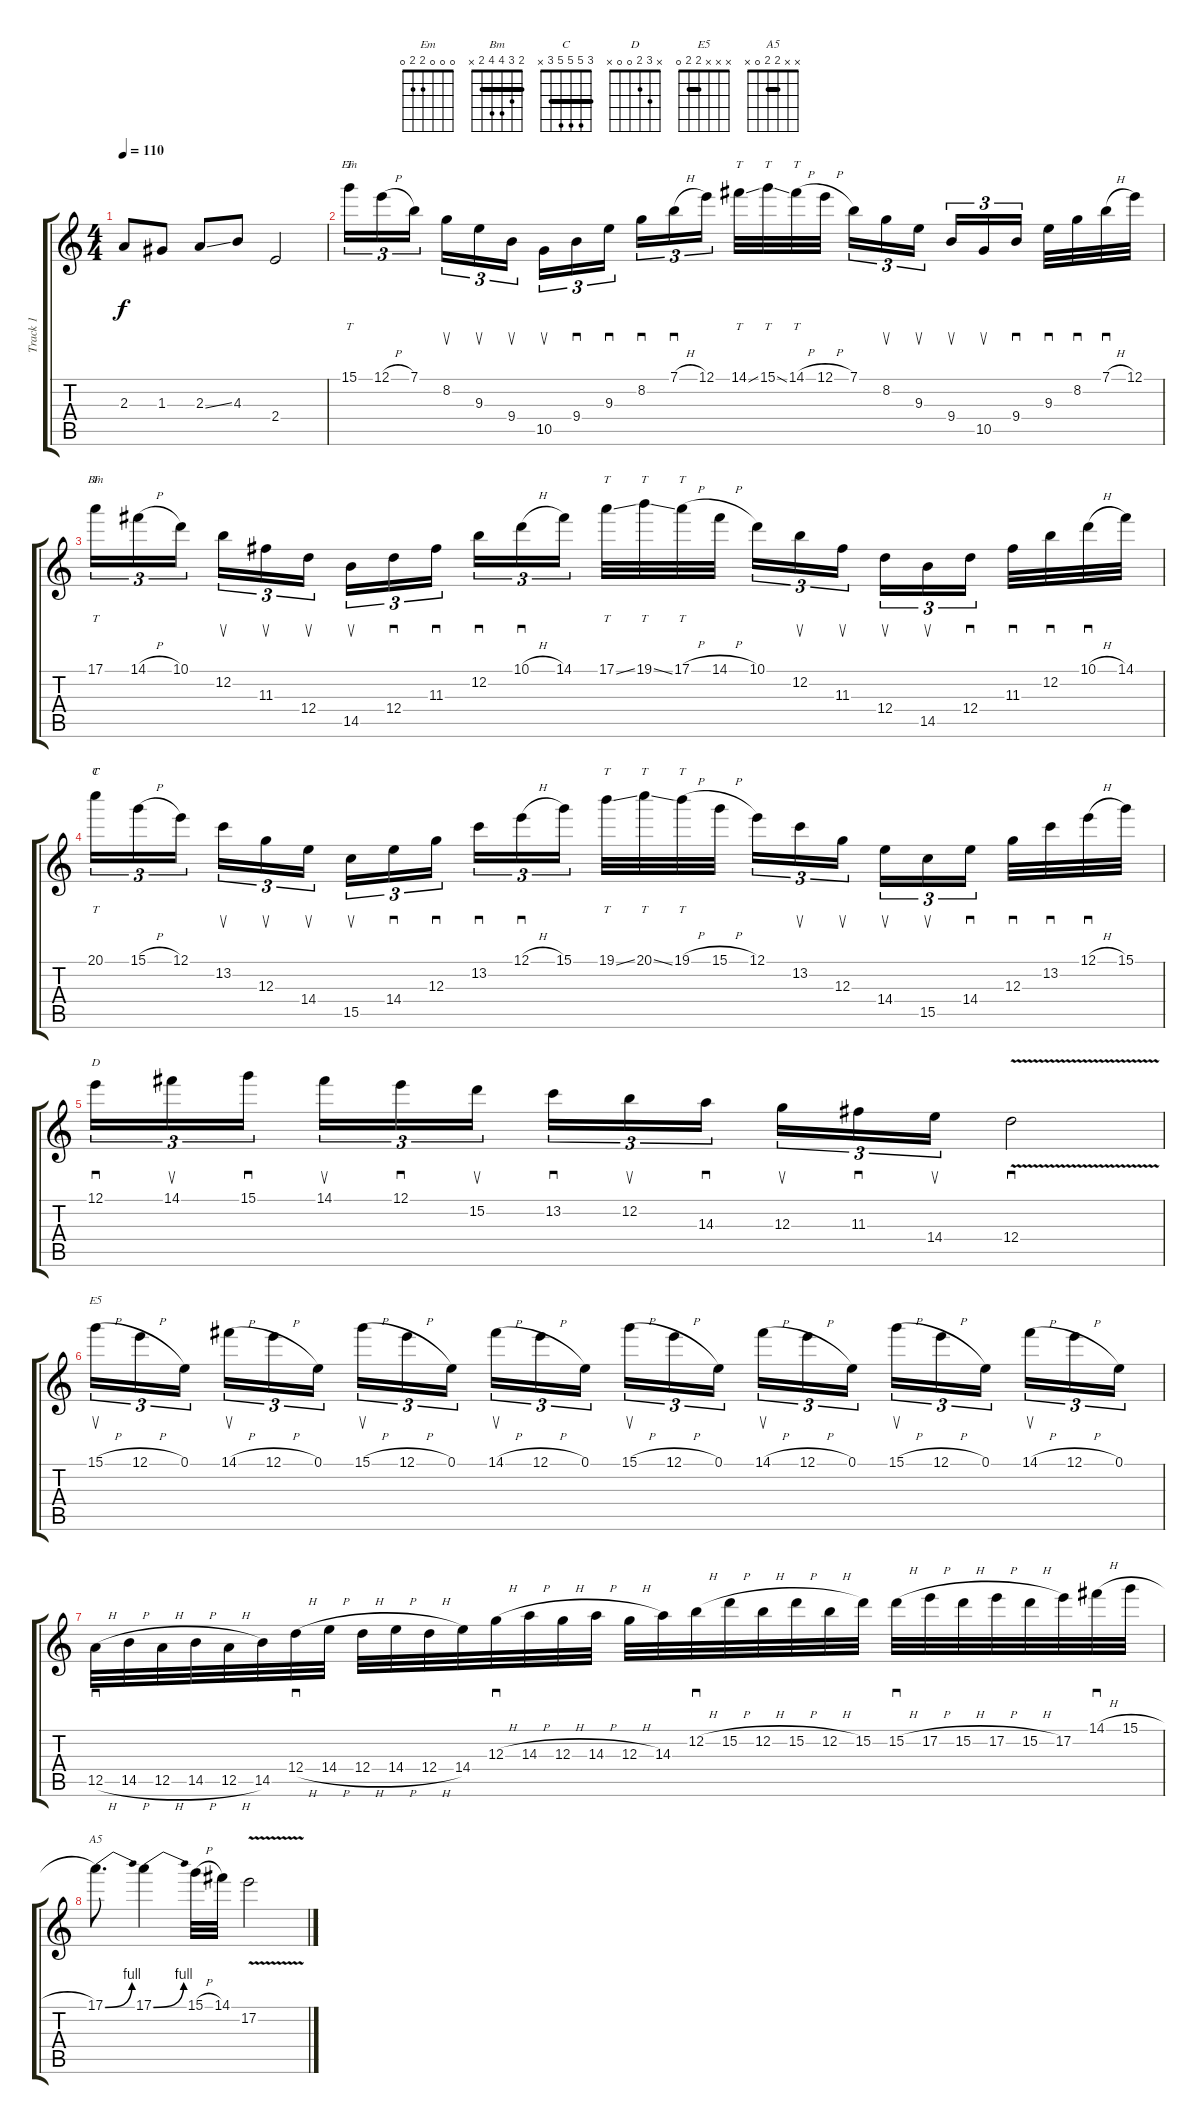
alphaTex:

\track ("Track 1" "Track 1") {instrument acousticguitarsteel}
\staff {score tabs}
\tuning (E4 B3 G3 D3 A2 E2) {hide}
\chord ("Em" 0 0 0 2 2 0)
\chord ("Bm" 2 3 4 4 2 x) {barre 2}
\chord ("C" 3 5 5 5 3 x) {barre 3}
\chord ("D" x 3 2 0 0 x)
\chord ("E5" x x x 2 2 0) {barre 2}
\chord ("A5" x x 2 2 0 x) {barre 2}
\ts (4 4)
\tempo 110
\clef g2
\ks c
2.3.8{dy f} 1.3.8 2.3{ss}.8 4.3.8 2.4.2 |
15.1.16{tt tu (3 2) ch "Em"} 12.1{h}.16{tu (3 2)} 7.1.16{tu (3 2) beam splitsecondary} 8.2.16{su tu (3 2)} 9.3.16{su tu (3 2)} 9.4.16{su tu (3 2)} 10.5.16{su tu (3 2)} 9.4.16{sd tu (3 2)} 9.3.16{sd tu (3 2) beam splitsecondary} 8.2.16{sd tu (3 2)} 7.1{h}.16{sd tu (3 2)} 12.1.16{tu (3 2)} 14.1{ss}.32{tt} 15.1{ss}.32{tt} 14.1{h}.32{tt} 12.1{h}.32{beam splitsecondary} 7.1.16{tu (3 2)} 8.2.16{su tu (3 2)} 9.3.16{su tu (3 2)} 9.4.16{su tu (3 2)} 10.5.16{su tu (3 2)} 9.4.16{sd tu (3 2) beam splitsecondary} 9.3.32{sd} 8.2.32{sd} 7.1{h}.32{sd} 12.1.32 |
17.1.16{tt tu (3 2) ch "Bm"} 14.1{h}.16{tu (3 2)} 10.1.16{tu (3 2) beam splitsecondary} 12.2.16{su tu (3 2)} 11.3.16{su tu (3 2)} 12.4.16{su tu (3 2)} 14.5.16{su tu (3 2)} 12.4.16{sd tu (3 2)} 11.3.16{sd tu (3 2) beam splitsecondary} 12.2.16{sd tu (3 2)} 10.1{h}.16{sd tu (3 2)} 14.1.16{tu (3 2)} 17.1{ss}.32{tt} 19.1{ss}.32{tt} 17.1{h}.32{tt} 14.1{h}.32{beam splitsecondary} 10.1.16{tu (3 2)} 12.2.16{su tu (3 2)} 11.3.16{su tu (3 2)} 12.4.16{su tu (3 2)} 14.5.16{su tu (3 2)} 12.4.16{sd tu (3 2) beam splitsecondary} 11.3.32{sd} 12.2.32{sd} 10.1{h}.32{sd} 14.1.32 |
20.1.16{tt tu (3 2) ch "C"} 15.1{h}.16{tu (3 2)} 12.1.16{tu (3 2) beam splitsecondary} 13.2.16{su tu (3 2)} 12.3.16{su tu (3 2)} 14.4.16{su tu (3 2)} 15.5.16{su tu (3 2)} 14.4.16{sd tu (3 2)} 12.3.16{sd tu (3 2) beam splitsecondary} 13.2.16{sd tu (3 2)} 12.1{h}.16{sd tu (3 2)} 15.1.16{tu (3 2)} 19.1{ss}.32{tt} 20.1{ss}.32{tt} 19.1{h}.32{tt} 15.1{h}.32{beam splitsecondary} 12.1.16{tu (3 2)} 13.2.16{su tu (3 2)} 12.3.16{su tu (3 2)} 14.4.16{su tu (3 2)} 15.5.16{su tu (3 2)} 14.4.16{sd tu (3 2) beam splitsecondary} 12.3.32{sd} 13.2.32{sd} 12.1{h}.32{sd} 15.1.32 |
12.1.16{sd tu (3 2) ch "D"} 14.1.16{su tu (3 2)} 15.1.16{sd tu (3 2) beam splitsecondary} 14.1.16{su tu (3 2)} 12.1.16{sd tu (3 2)} 15.2.16{su tu (3 2)} 13.2.16{sd tu (3 2)} 12.2.16{su tu (3 2)} 14.3.16{sd tu (3 2) beam splitsecondary} 12.3.16{su tu (3 2)} 11.3.16{sd tu (3 2)} 14.4.16{su tu (3 2)} 12.4{v}.2{sd} |
15.1{h}.16{su tu (3 2) ch "E5"} 12.1{h}.16{tu (3 2)} 0.1.16{tu (3 2) beam splitsecondary} 14.1{h}.16{su tu (3 2)} 12.1{h}.16{tu (3 2)} 0.1.16{tu (3 2)} 15.1{h}.16{su tu (3 2)} 12.1{h}.16{tu (3 2)} 0.1.16{tu (3 2) beam splitsecondary} 14.1{h}.16{su tu (3 2)} 12.1{h}.16{tu (3 2)} 0.1.16{tu (3 2)} 15.1{h}.16{su tu (3 2)} 12.1{h}.16{tu (3 2)} 0.1.16{tu (3 2) beam splitsecondary} 14.1{h}.16{su tu (3 2)} 12.1{h}.16{tu (3 2)} 0.1.16{tu (3 2)} 15.1{h}.16{su tu (3 2)} 12.1{h}.16{tu (3 2)} 0.1.16{tu (3 2) beam splitsecondary} 14.1{h}.16{su tu (3 2)} 12.1{h}.16{tu (3 2)} 0.1.16{tu (3 2)} |
12.5{h}.32{sd} 14.5{h}.32 12.5{h}.32 14.5{h}.32 12.5{h}.32 14.5.32 12.4{h}.32{sd} 14.4{h}.32 12.4{h}.32 14.4{h}.32 12.4{h}.32 14.4.32 12.3{h}.32{sd} 14.3{h}.32 12.3{h}.32 14.3{h}.32 12.3{h}.32 14.3.32 12.2{h}.32{sd} 15.2{h}.32 12.2{h}.32 15.2{h}.32 12.2{h}.32 15.2.32 15.2{h}.32{sd} 17.2{h}.32 15.2{h}.32 17.2{h}.32 15.2{h}.32 17.2.32 14.1{h}.32{sd} 15.1{h}.32 |
17.1{be (bend 0 0 60 4)}.8{d ch "A5"} 17.1{be (bend 0 0 60 4)}.4 15.1{h}.32 14.1.32 17.2{v}.2
